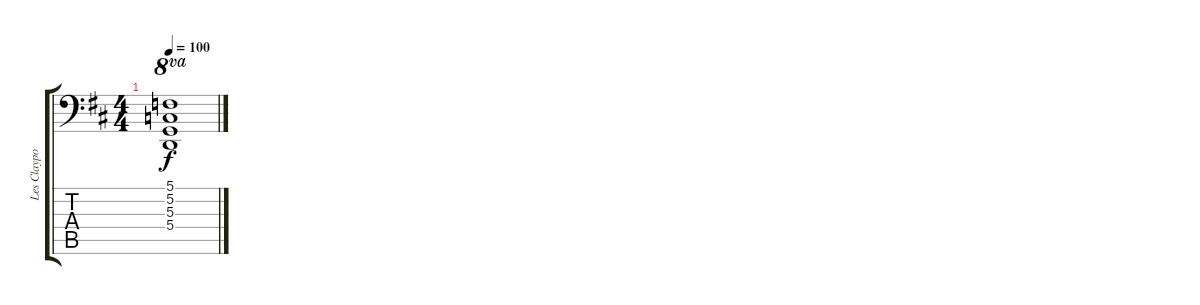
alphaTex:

\track ("Les Claypool" "Les Claypo") {instrument electricbassfinger}
\staff {score tabs}
\tuning (C3 G2 D2 A1 E1 B0) {hide}
\ts (4 4)
\tempo 100
\clef f4
\ks d
(5.1{t} 5.2{t} 5.3{t} 5.4{t}).1{ot 8va dy f}
